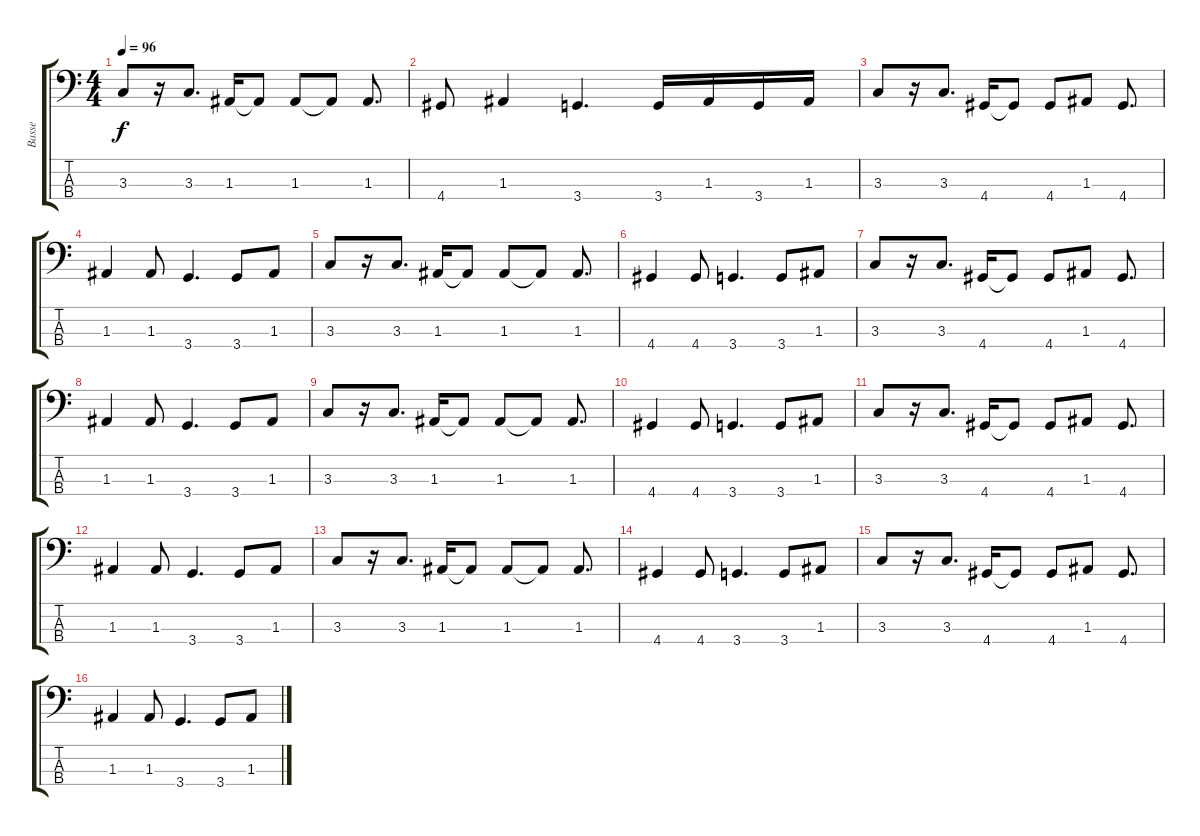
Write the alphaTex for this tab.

\track ("Basse" "Basse") {instrument fretlessbass}
\staff {score tabs}
\tuning (G2 D2 A1 E1) {hide}
\ts (4 4)
\tempo 96
\clef f4
\ks c
3.3.8{dy f} r.16 3.3.8{d} 1.3.16 1.3{t}.8 1.3.8 1.3{t}.8 1.3.8{d} |
4.4.8 1.3.4 3.4.4{d} 3.4.16 1.3.16 3.4.16 1.3.16 |
3.3.8 r.16 3.3.8{d} 4.4.16 4.4{t}.8 4.4.8 1.3.8 4.4.8{d} |
1.3.4 1.3.8 3.4.4{d} 3.4.8 1.3.8 |
3.3.8 r.16 3.3.8{d} 1.3.16 1.3{t}.8 1.3.8 1.3{t}.8 1.3.8{d} |
4.4.4 4.4.8 3.4.4{d} 3.4.8 1.3.8 |
3.3.8 r.16 3.3.8{d} 4.4.16 4.4{t}.8 4.4.8 1.3.8 4.4.8{d} |
1.3.4 1.3.8 3.4.4{d} 3.4.8 1.3.8 |
3.3.8 r.16 3.3.8{d} 1.3.16 1.3{t}.8 1.3.8 1.3{t}.8 1.3.8{d} |
4.4.4 4.4.8 3.4.4{d} 3.4.8 1.3.8 |
3.3.8 r.16 3.3.8{d} 4.4.16 4.4{t}.8 4.4.8 1.3.8 4.4.8{d} |
1.3.4 1.3.8 3.4.4{d} 3.4.8 1.3.8 |
3.3.8 r.16 3.3.8{d} 1.3.16 1.3{t}.8 1.3.8 1.3{t}.8 1.3.8{d} |
4.4.4 4.4.8 3.4.4{d} 3.4.8 1.3.8 |
3.3.8 r.16 3.3.8{d} 4.4.16 4.4{t}.8 4.4.8 1.3.8 4.4.8{d} |
1.3.4 1.3.8 3.4.4{d} 3.4.8 1.3.8
